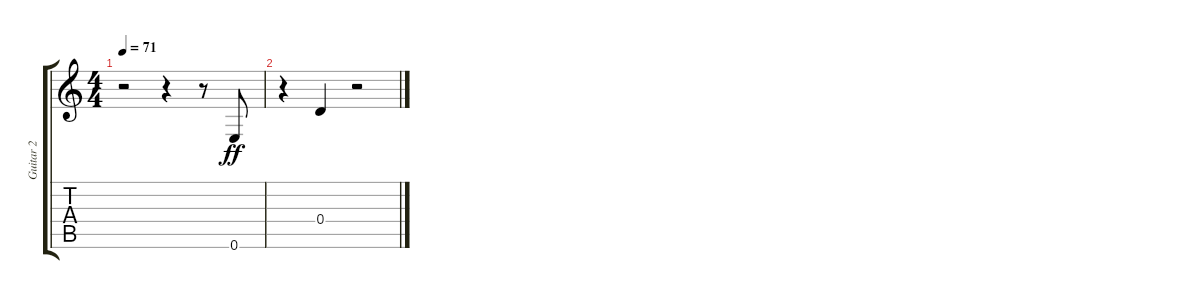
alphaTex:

\track ("Guitar 2" "Guitar 2") {instrument electricguitarmuted}
\staff {score tabs}
\tuning (E4 B3 G3 D3 A2 E2) {hide}
\ts (4 4)
\tempo 71
\clef g2
\ks c
r.2{dy ff} r.4 r.8 0.6.8{balance 2} |
r.4 0.4.4 r.2
